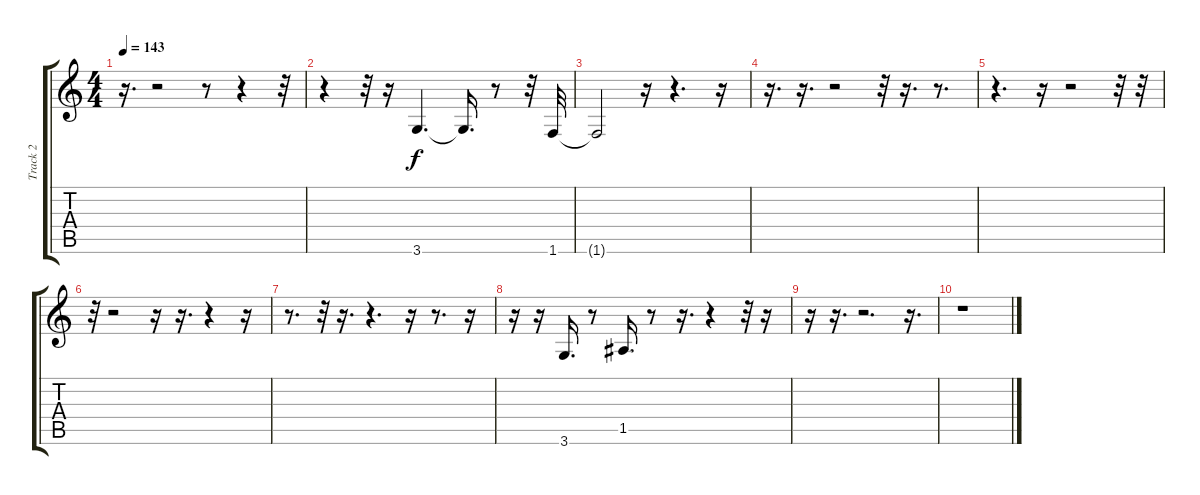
\track ("Track 2" "Track 2") {instrument electricbasspick}
\staff {score tabs}
\tuning (E4 B3 G3 D3 A2 E2) {hide}
\ts (4 4)
\tempo 143
\clef g2
\ks c
r.16{d dy ff} r.2 r.8 r.4 r.32 |
r.4 r.32 r.16 3.6.4{d dy f} 3.6{t}.16{d} r.8 r.32 1.6.32 |
1.6{t}.2 r.16 r.4{d} r.16 |
r.16{d} r.16{d} r.2 r.32 r.16{d} r.8{d} |
r.4{d} r.16 r.2 r.32 r.32 |
r.32 r.2 r.16 r.16{d} r.4 r.16 |
r.8{d} r.32 r.16{d} r.4{d} r.16 r.8{d} r.16 |
r.16 r.16 3.6.16{d} r.8 1.5.16{d} r.8 r.16{d} r.4 r.32 r.16 |
r.16 r.16{d} r.2{d} r.16{d} |
r.1
